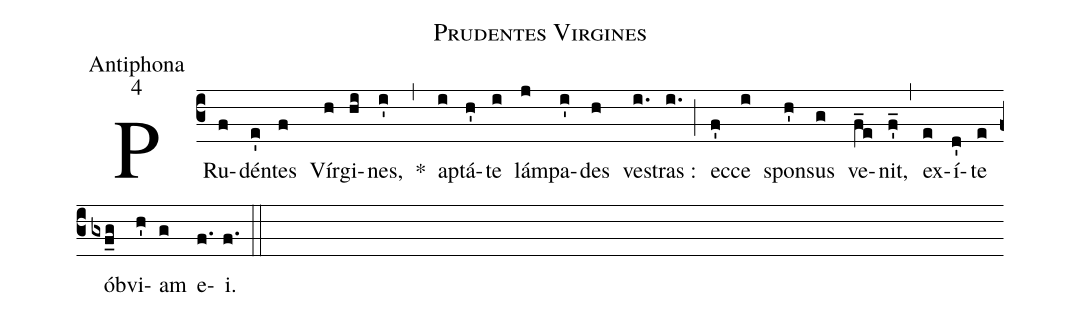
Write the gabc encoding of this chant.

name:Prudentes Virgines;
office-part:Antiphona;
mode:4;
%%
(c3) PRu(f)dén(e')tes(f) Vír(h)gi(hi)nes,(i') *(,) a(i)ptá(h')te(i) lám(j)pa(i')des(h) ve(i.)stras :(i.) (;) ec(f')ce(i) spon(h')sus(g) ve(f_e)nit,(f'_) (,) ex(e)í(d')te(e) ób(gxf_g)vi(h')am(g) e(f.)i.(f.) (::)
